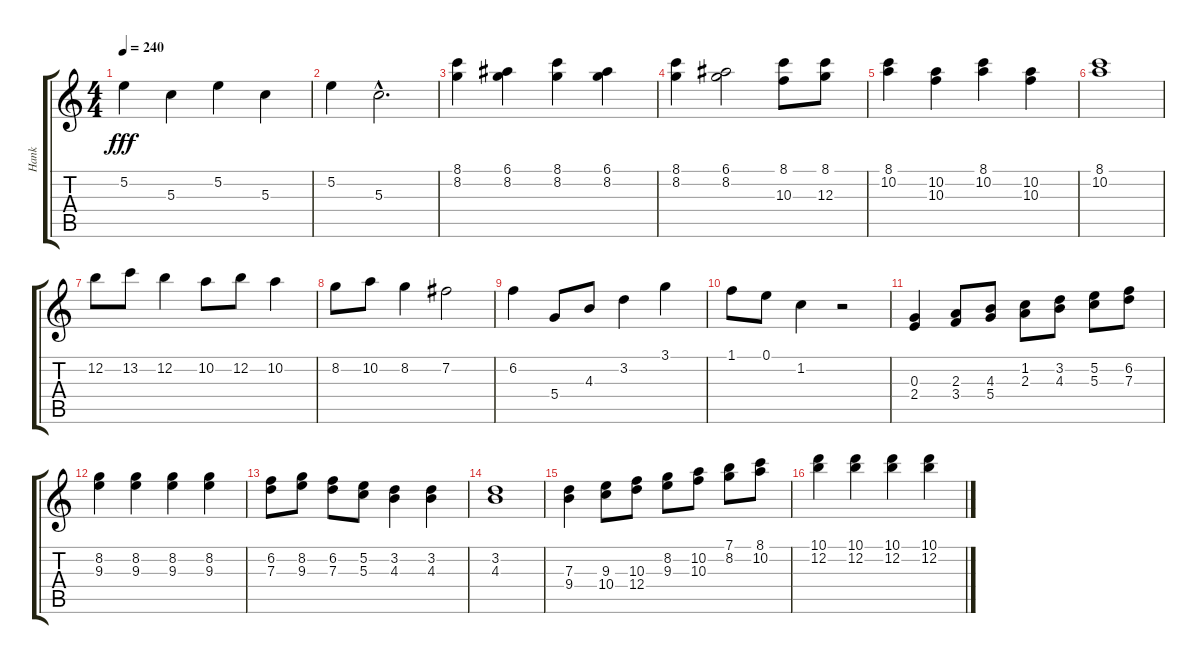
\track ("Hank" "Hank") {instrument electricguitarjazz}
\staff {score tabs}
\tuning (E4 B3 G3 D3 A2 E2) {hide}
\ts (4 4)
\tempo 240
\clef g2
\ks c
5.2.4{dy fff} 5.3.4 5.2.4 5.3.4 |
5.2.4 5.3{hac}.2{d} |
(8.1 8.2).4 (6.1 8.2).4 (8.1 8.2).4 (6.1 8.2).4 |
(8.1 8.2).4 (6.1 8.2).2 (8.1 10.3).8 (8.1 12.3).8 |
(8.1 10.2).4 (10.2 10.3).4 (8.1 10.2).4 (10.2 10.3).4 |
(8.1 10.2).1 |
12.2.8 13.2.8 12.2.4 10.2.8 12.2.8 10.2.4 |
8.2.8 10.2.8 8.2.4 7.2.2 |
6.2.4 5.4.8 4.3.8 3.2.4 3.1.4 |
1.1.8 0.1.8 1.2.4 r.2 |
(0.3 2.4).4 (2.3 3.4).8 (4.3 5.4).8 (1.2 2.3).8 (3.2 4.3).8 (5.2 5.3).8 (6.2 7.3).8 |
(8.2 9.3).4 (8.2 9.3).4 (8.2 9.3).4 (8.2 9.3).4 |
(6.2 7.3).8 (8.2 9.3).8 (6.2 7.3).8 (5.2 5.3).8 (3.2 4.3).4 (3.2 4.3).4 |
(3.2 4.3).1 |
(7.3 9.4).4 (9.3 10.4).8 (10.3 12.4).8 (8.2 9.3).8 (10.2 10.3).8 (7.1 8.2).8 (8.1 10.2).8 |
(10.1 12.2).4 (10.1 12.2).4 (10.1 12.2).4 (10.1 12.2).4
